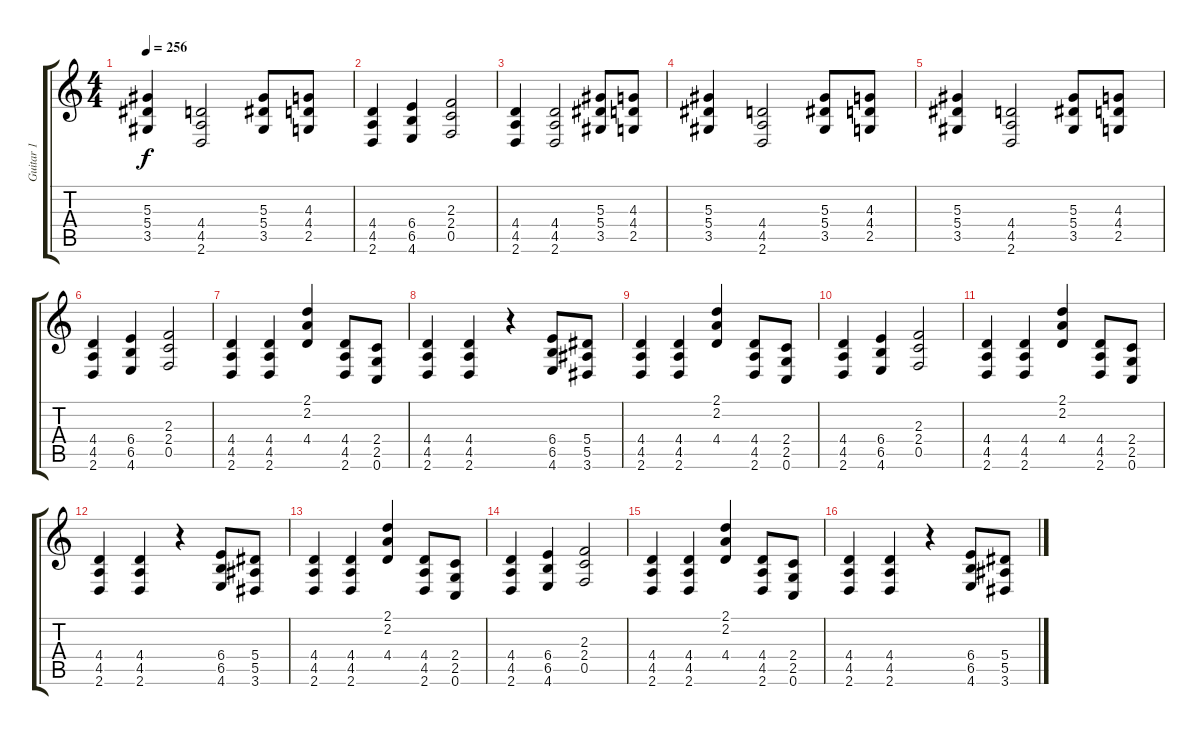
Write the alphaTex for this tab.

\track ("Guitar 1" "Guitar 1") {instrument overdrivenguitar}
\staff {score tabs}
\tuning (C4 G3 Eb3 Bb2 F2 C2) {hide}
\ts (4 4)
\tempo 256
\clef g2
\ks c
(5.3 5.4 3.5).4{dy f} (4.4 4.5 2.6).2 (5.3 5.4 3.5).8 (4.3 4.4 2.5).8 |
(4.4 4.5 2.6).4 (6.4 6.5 4.6).4 (2.3 2.4 0.5).2 |
(4.4 4.5 2.6).4 (4.4 4.5 2.6).2 (5.3 5.4 3.5).8 (4.3 4.4 2.5).8 |
(5.3 5.4 3.5).4 (4.4 4.5 2.6).2 (5.3 5.4 3.5).8 (4.3 4.4 2.5).8 |
(5.3 5.4 3.5).4 (4.4 4.5 2.6).2 (5.3 5.4 3.5).8 (4.3 4.4 2.5).8 |
(4.4 4.5 2.6).4 (6.4 6.5 4.6).4 (2.3 2.4 0.5).2 |
(4.4 4.5 2.6).4 (4.4 4.5 2.6).4 (2.1 2.2 4.4).4 (4.4 4.5 2.6).8 (2.4 2.5 0.6).8 |
(4.4 4.5 2.6).4 (4.4 4.5 2.6).4 r.4 (6.4 6.5 4.6).8 (5.4 5.5 3.6).8 |
(4.4 4.5 2.6).4 (4.4 4.5 2.6).4 (2.1 2.2 4.4).4 (4.4 4.5 2.6).8 (2.4 2.5 0.6).8 |
(4.4 4.5 2.6).4 (6.4 6.5 4.6).4 (2.3 2.4 0.5).2 |
(4.4 4.5 2.6).4 (4.4 4.5 2.6).4 (2.1 2.2 4.4).4 (4.4 4.5 2.6).8 (2.4 2.5 0.6).8 |
(4.4 4.5 2.6).4 (4.4 4.5 2.6).4 r.4 (6.4 6.5 4.6).8 (5.4 5.5 3.6).8 |
(4.4 4.5 2.6).4 (4.4 4.5 2.6).4 (2.1 2.2 4.4).4 (4.4 4.5 2.6).8 (2.4 2.5 0.6).8 |
(4.4 4.5 2.6).4 (6.4 6.5 4.6).4 (2.3 2.4 0.5).2 |
(4.4 4.5 2.6).4 (4.4 4.5 2.6).4 (2.1 2.2 4.4).4 (4.4 4.5 2.6).8 (2.4 2.5 0.6).8 |
(4.4 4.5 2.6).4 (4.4 4.5 2.6).4 r.4 (6.4 6.5 4.6).8 (5.4 5.5 3.6).8
